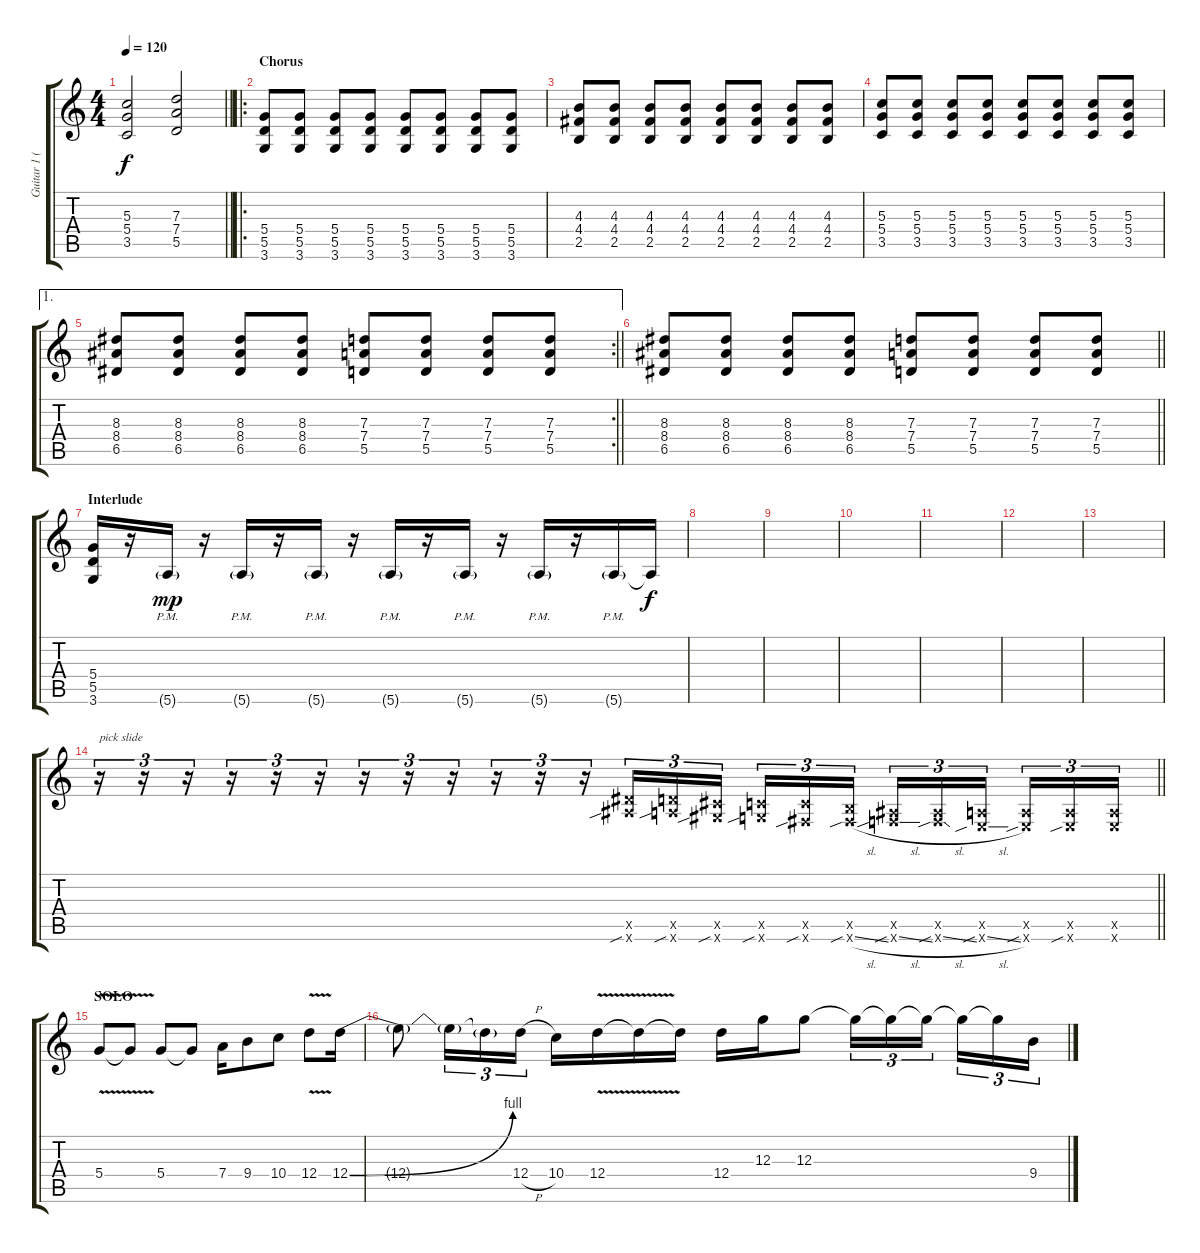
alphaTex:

\track ("Guitar 1 (Toro)" "Guitar 1 (") {instrument overdrivenguitar}
\staff {score tabs}
\tuning (E4 B3 G3 D3 A2 E2) {hide}
\ts (4 4)
\tempo 120
\clef g2
\barLineRight lightlight
\ks c
(5.3 5.4 3.5).2{dy f} (7.3 7.4 5.5).2 |
\ro
\section ("" "Chorus")
(5.4 5.5 3.6).8 (5.4 5.5 3.6).8 (5.4 5.5 3.6).8 (5.4 5.5 3.6).8 (5.4 5.5 3.6).8 (5.4 5.5 3.6).8 (5.4 5.5 3.6).8 (5.4 5.5 3.6).8 |
(4.3 4.4 2.5).8 (4.3 4.4 2.5).8 (4.3 4.4 2.5).8 (4.3 4.4 2.5).8 (4.3 4.4 2.5).8 (4.3 4.4 2.5).8 (4.3 4.4 2.5).8 (4.3 4.4 2.5).8 |
(5.3 5.4 3.5).8 (5.3 5.4 3.5).8 (5.3 5.4 3.5).8 (5.3 5.4 3.5).8 (5.3 5.4 3.5).8 (5.3 5.4 3.5).8 (5.3 5.4 3.5).8 (5.3 5.4 3.5).8 |
\ae 1
\rc 2
\barLineRight lightlight
(8.3 8.4 6.5).8 (8.3 8.4 6.5).8 (8.3 8.4 6.5).8 (8.3 8.4 6.5).8 (7.3 7.4 5.5).8 (7.3 7.4 5.5).8 (7.3 7.4 5.5).8 (7.3 7.4 5.5).8 |
\barLineRight lightlight
(8.3 8.4 6.5).8 (8.3 8.4 6.5).8 (8.3 8.4 6.5).8 (8.3 8.4 6.5).8 (7.3 7.4 5.5).8 (7.3 7.4 5.5).8 (7.3 7.4 5.5).8 (7.3 7.4 5.5).8 |
\section ("" "Interlude")
(5.4 5.5 3.6).16 r.16 5.6{g pm}.16{dy mp} r.16 5.6{g pm}.16 r.16 5.6{g pm}.16 r.16 5.6{g pm}.16 r.16 5.6{g pm}.16 r.16 5.6{g pm}.16 r.16 5.6{g pm}.16 5.6{t}.16{dy f} |
|
|
|
|
|
|
\barLineRight lightlight
r.16{tu (3 2) txt "pick slide"} r.16{tu (3 2)} r.16{tu (3 2)} r.16{tu (3 2)} r.16{tu (3 2)} r.16{tu (3 2)} r.16{tu (3 2)} r.16{tu (3 2)} r.16{tu (3 2)} r.16{tu (3 2)} r.16{tu (3 2)} r.16{tu (3 2)} (6.5{x} 6.6{sib x}).16{tu (3 2) volume 16 balance 16} (5.5{x} 5.6{sib x}).16{tu (3 2)} (4.5{x} 4.6{sib x}).16{tu (3 2) beam splitsecondary} (3.5{x} 3.6{sib x}).16{tu (3 2)} (3.5{x} 2.6{sib x}).16{tu (3 2)} (2.5{x} 2.6{sib sl x}).16{tu (3 2)} (1.5{x} 1.6{sib sl x}).16{tu (3 2)} (1.5{x} 1.6{sib sl x}).16{tu (3 2)} (0.5{x} 0.6{sib sl x}).16{tu (3 2) beam splitsecondary} (0.5{x} 0.6{sib x}).16{tu (3 2)} (0.5{x} 0.6{sib x}).16{tu (3 2)} (0.5{x} 0.6{x}).16{tu (3 2)} |
\section ("" "SOLO")
5.4{v}.8{balance 7} 5.4{t}.8 5.4.8 5.4{t}.8 7.4.16 9.4.8 10.4.8 12.4{v}.8 12.4{be (bend 0 0 60 4)}.16 |
12.4{t}.8 12.4{t}.16{tu (3 2)} 12.4{t}.16{tu (3 2)} 12.4{h}.16{tu (3 2)} 10.4.16 12.4{v}.16 12.4{t}.16 12.4{t}.16 12.4.16 12.3.16 12.3.8 12.3{t}.16{tu (3 2)} 12.3{t}.16{tu (3 2)} 12.3{t}.16{tu (3 2) beam splitsecondary} 12.3{t}.16{tu (3 2)} 12.3{t}.16{tu (3 2)} 9.4.16{tu (3 2) balance 0}
